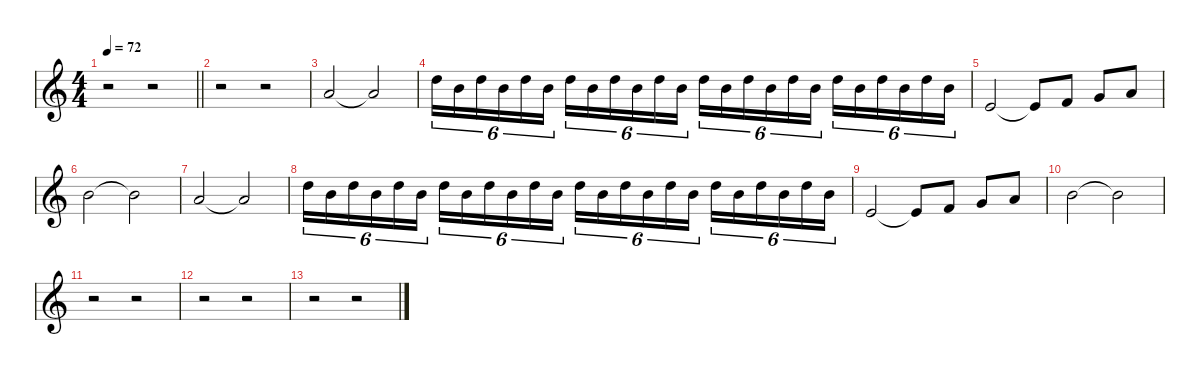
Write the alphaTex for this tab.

\defaultSystemsLayout 4
\hideDynamics
\bracketExtendMode nobrackets
\singleTrackTrackNamePolicy hidden
\multiTrackTrackNamePolicy hidden
\otherSystemsTrackNameOrientation horizontal
\track ("Fill" "fl.") {instrument flute}
\staff {score}
\tuning (E4 B3 G3 D3 A2 E2)
\ts (4 4)
\tempo 72
\clef g2
\barLineRight lightlight
\ks c
r.2{dy mf beam Down} r.2{beam Down} |
r.2{beam Down} r.2{beam Down} |
10.2.2{dy f beam Up} 10.2{t}.2{beam Up} |
10.1.16{tu (6 4) dy mf beam Down} 12.2.16{tu (6 4) beam Down} 10.1.16{tu (6 4) beam Down} 12.2.16{tu (6 4) beam Down} 10.1.16{tu (6 4) beam Down} 12.2.16{tu (6 4) beam Down} 10.1.16{tu (6 4) beam Down} 12.2.16{tu (6 4) dy mp beam Down} 10.1.16{tu (6 4) beam Down} 12.2.16{tu (6 4) beam Down} 10.1.16{tu (6 4) beam Down} 12.2.16{tu (6 4) beam Down} 10.1.16{tu (6 4) beam Down} 12.2.16{tu (6 4) beam Down} 10.1.16{tu (6 4) beam Down} 12.2.16{tu (6 4) beam Down} 10.1.16{tu (6 4) beam Down} 12.2.16{tu (6 4) beam Down} 10.1.16{tu (6 4) beam Down} 12.2.16{tu (6 4) dy p beam Down} 10.1.16{tu (6 4) beam Down} 12.2.16{tu (6 4) beam Down} 10.1.16{tu (6 4) beam Down} 12.2.16{tu (6 4) beam Down} |
14.4.2{dy mp beam Up} 14.4{t}.8{dy f beam Up} 10.3.8{dy mp beam Up} 12.3.8{beam Up} 10.2.8{beam Up} |
12.2.2{beam Down} 12.2{t}.2{beam Down} |
10.2.2{dy f beam Up} 10.2{t}.2{beam Up} |
10.1.16{tu (6 4) dy mf beam Down} 12.2.16{tu (6 4) beam Down} 10.1.16{tu (6 4) beam Down} 12.2.16{tu (6 4) beam Down} 10.1.16{tu (6 4) beam Down} 12.2.16{tu (6 4) beam Down} 10.1.16{tu (6 4) beam Down} 12.2.16{tu (6 4) dy mp beam Down} 10.1.16{tu (6 4) beam Down} 12.2.16{tu (6 4) beam Down} 10.1.16{tu (6 4) beam Down} 12.2.16{tu (6 4) beam Down} 10.1.16{tu (6 4) beam Down} 12.2.16{tu (6 4) beam Down} 10.1.16{tu (6 4) beam Down} 12.2.16{tu (6 4) beam Down} 10.1.16{tu (6 4) beam Down} 12.2.16{tu (6 4) beam Down} 10.1.16{tu (6 4) beam Down} 12.2.16{tu (6 4) dy p beam Down} 10.1.16{tu (6 4) beam Down} 12.2.16{tu (6 4) beam Down} 10.1.16{tu (6 4) beam Down} 12.2.16{tu (6 4) beam Down} |
14.4.2{dy f beam Up} 14.4{t}.8{beam Up} 10.3.8{dy mp beam Up} 12.3.8{beam Up} 10.2.8{beam Up} |
12.2.2{dy f beam Down} 12.2{t}.2{beam Down} |
r.2{beam Down} r.2{beam Down} |
r.2{beam Down} r.2{beam Down} |
r.2{beam Down} r.2{beam Down}
